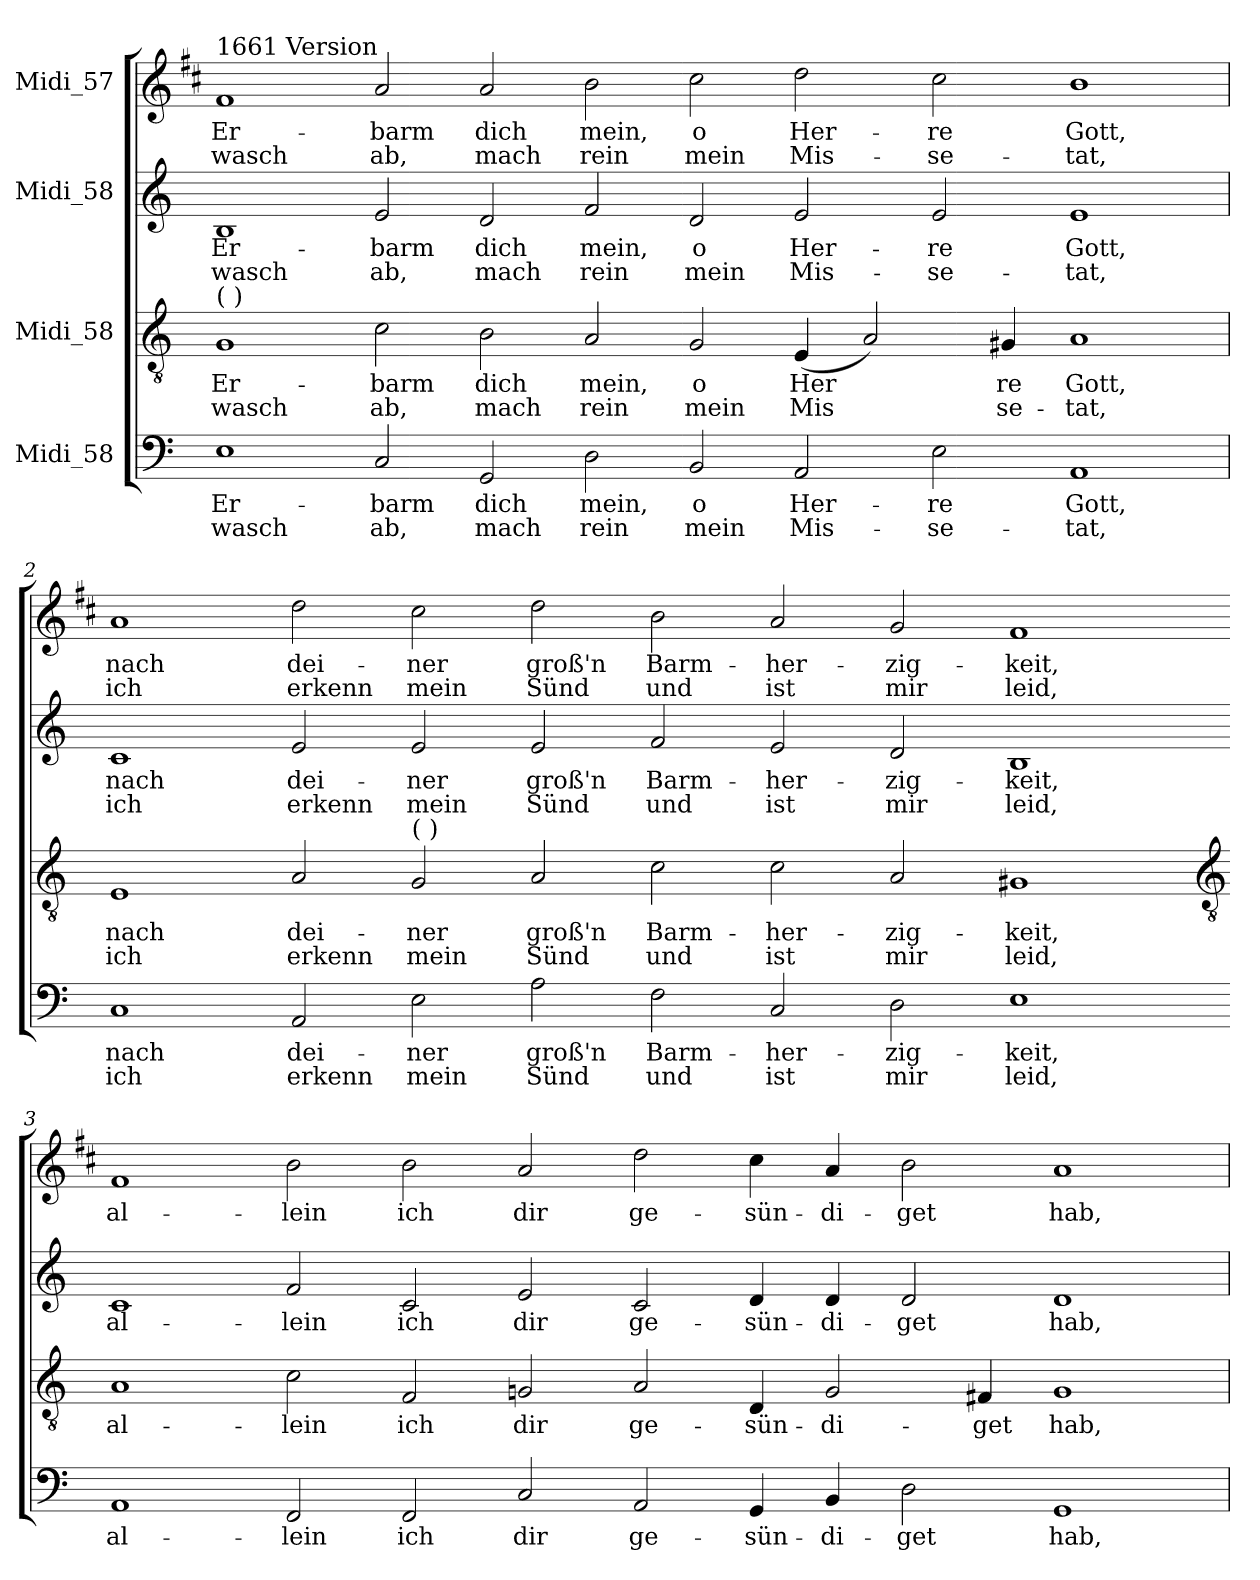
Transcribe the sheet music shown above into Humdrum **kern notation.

**kern	**text	**text	**kern	**text	**text	**kern	**text	**text	**kern	**text	**text
*part4	*part4	*part4	*part3	*part3	*part3	*part2	*part2	*part2	*part1	*part1	*part1
*staff4	*staff4	*staff4	*staff3	*staff3	*staff3	*staff2	*staff2	*staff2	*staff1	*staff1	*staff1
*I"Midi_58	*	*	*I"Midi_58	*	*	*I"Midi_58	*	*	*I"Midi_57	*	*
*clefF4	*	*	*clefGv2	*	*	*clefG2	*	*	*clefG2	*	*
*	*	*	*	*	*	*	*	*	*ITrd1c2	*	*
*k[]	*	*	*k[]	*	*	*k[]	*	*	*k[]	*	*
*C:	*	*	*C:	*	*	*C:	*	*	*C:	*	*
=1	=1	=1	=1	=1	=1	=1	=1	=1	=1	=1	=1
!	!	!	!	!	!	!	!	!	!LO:TX:a:t=1661 Version	!	!
!	!	!	!LO:TX:a:t=(  )	!	!	!	!	!	!	!	!
!	!LO:LY:b	!LO:LY:b	!	!LO:LY:b	!LO:LY:b	!	!LO:LY:b	!LO:LY:b	!	!LO:LY:b	!LO:LY:b
1E	Er-	-wasch	1G	Er-	-wasch	1B	Er-	-wasch	1e	Er-	-wasch
!	!LO:LY:b	!LO:LY:b	!	!LO:LY:b	!LO:LY:b	!	!LO:LY:b	!LO:LY:b	!	!LO:LY:b	!LO:LY:b
2C	barm	ab,	2c	barm	ab,	2e	barm	ab,	2g	barm	ab,
!	!LO:LY:b	!LO:LY:b	!	!LO:LY:b	!LO:LY:b	!	!LO:LY:b	!LO:LY:b	!	!LO:LY:b	!LO:LY:b
2GG	dich	mach	2B	dich	mach	2d	dich	mach	2g	dich	mach
!	!LO:LY:b	!LO:LY:b	!	!LO:LY:b	!LO:LY:b	!	!LO:LY:b	!LO:LY:b	!	!LO:LY:b	!LO:LY:b
2D	mein,	rein	2A	mein,	rein	2f	mein,	rein	2a	mein,	rein
!	!LO:LY:b	!LO:LY:b	!	!LO:LY:b	!LO:LY:b	!	!LO:LY:b	!LO:LY:b	!	!LO:LY:b	!LO:LY:b
2BB	o	mein	2G	o	mein	2d	o	mein	2b	o	mein
!	!LO:LY:b	!LO:LY:b	!	!LO:LY:b	!LO:LY:b	!	!LO:LY:b	!LO:LY:b	!	!LO:LY:b	!LO:LY:b
2AA	Her-	-Mis-	(<4E	Her	Mis	2e	Her-	-Mis-	2cc	Her-	-Mis-
.	.	.	2A)	.	.	.	.	.	.	.	.
!	!LO:LY:b	!LO:LY:b	!	!	!	!	!LO:LY:b	!LO:LY:b	!	!LO:LY:b	!LO:LY:b
2E	-re	se-	.	.	.	2e	-re	se-	2b	-re	se-
!	!	!	!	!LO:LY:b	!LO:LY:b	!	!	!	!	!	!
.	.	.	4G#X	re	se-	.	.	.	.	.	.
!	!LO:LY:b	!LO:LY:b	!	!LO:LY:b	!LO:LY:b	!	!LO:LY:b	!LO:LY:b	!	!LO:LY:b	!LO:LY:b
1AA	-Gott,	tat,	1A	-Gott,	tat,	1e	-Gott,	tat,	1a	-Gott,	tat,
=2	=2	=2	=2	=2	=2	=2	=2	=2	=2	=2	=2
!	!LO:LY:b	!LO:LY:b	!	!LO:LY:b	!LO:LY:b	!	!LO:LY:b	!LO:LY:b	!	!LO:LY:b	!LO:LY:b
1C	nach	ich	1E	nach	ich	1c	nach	ich	1g	nach	ich
!	!LO:LY:b	!LO:LY:b	!	!LO:LY:b	!LO:LY:b	!	!LO:LY:b	!LO:LY:b	!	!LO:LY:b	!LO:LY:b
2AA	dei-	-erkenn	2A	dei-	-erkenn	2e	dei-	-erkenn	2cc	dei-	-erkenn
!	!	!	!LO:TX:a:t=(  )	!	!	!	!	!	!	!	!
!	!LO:LY:b	!LO:LY:b	!	!LO:LY:b	!LO:LY:b	!	!LO:LY:b	!LO:LY:b	!	!LO:LY:b	!LO:LY:b
2E	ner	mein	2G	ner	mein	2e	ner	mein	2b	ner	mein
!	!LO:LY:b	!LO:LY:b	!	!LO:LY:b	!LO:LY:b	!	!LO:LY:b	!LO:LY:b	!	!LO:LY:b	!LO:LY:b
2A	groß'n	Sünd	2A	groß'n	Sünd	2e	groß'n	Sünd	2cc	groß'n	Sünd
!	!LO:LY:b	!LO:LY:b	!	!LO:LY:b	!LO:LY:b	!	!LO:LY:b	!LO:LY:b	!	!LO:LY:b	!LO:LY:b
2F	Barm-	-und	2c	Barm-	-und	2f	Barm-	-und	2a	Barm-	-und
!	!LO:LY:b	!LO:LY:b	!	!LO:LY:b	!LO:LY:b	!	!LO:LY:b	!LO:LY:b	!	!LO:LY:b	!LO:LY:b
2C	her-	-ist	2c	her-	-ist	2e	her-	-ist	2g	her-	-ist
!	!LO:LY:b	!LO:LY:b	!	!LO:LY:b	!LO:LY:b	!	!LO:LY:b	!LO:LY:b	!	!LO:LY:b	!LO:LY:b
2D	zig-	-mir	2A	zig-	-mir	2d	zig-	-mir	2f	zig-	-mir
!	!LO:LY:b	!LO:LY:b	!	!LO:LY:b	!LO:LY:b	!	!LO:LY:b	!LO:LY:b	!	!LO:LY:b	!LO:LY:b
1E	keit,	leid,	1G#X	keit,	leid,	1B	keit,	leid,	1e	keit,	leid,
!!LO:LB:g=z
=3-	=3-	=3-	=3-	=3-	=3-	=3-	=3-	=3-	=3-	=3-	=3-
*	*	*	*clefGv2	*	*	*	*	*	*	*	*
!	!LO:LY:b	!	!	!LO:LY:b	!	!	!LO:LY:b	!	!	!LO:LY:b	!
1AA	al-	.	1A	al-	.	1c	al-	.	1e	al-	.
!	!LO:LY:b	!	!	!LO:LY:b	!	!	!LO:LY:b	!	!	!LO:LY:b	!
2FF	-lein	.	2c	-lein	.	2f	-lein	.	2a	-lein	.
!	!LO:LY:b	!	!	!LO:LY:b	!	!	!LO:LY:b	!	!	!LO:LY:b	!
2FF	ich	.	2F	ich	.	2c	ich	.	2a	ich	.
!	!LO:LY:b	!	!	!LO:LY:b	!	!	!LO:LY:b	!	!	!LO:LY:b	!
2C	dir	.	2G	dir	.	2e	dir	.	2g	dir	.
!	!LO:LY:b	!	!	!LO:LY:b	!	!	!LO:LY:b	!	!	!LO:LY:b	!
2AA	ge-	.	2A	ge-	.	2c	ge-	.	2cc	ge-	.
!	!LO:LY:b	!	!	!LO:LY:b	!	!	!LO:LY:b	!	!	!LO:LY:b	!
4GG	-sün-	.	4D	-sün-	.	4d	-sün-	.	4b	-sün-	.
!	!LO:LY:b	!	!	!LO:LY:b	!	!	!LO:LY:b	!	!	!LO:LY:b	!
4BB	-di-	.	2G	-di-	.	4d	-di-	.	4g	-di-	.
!	!LO:LY:b	!	!	!	!	!	!LO:LY:b	!	!	!LO:LY:b	!
2D	-get	.	.	.	.	2d	-get	.	2a	-get	.
!	!	!	!	!LO:LY:b	!	!	!	!	!	!	!
.	.	.	4F#X	-get	.	.	.	.	.	.	.
!	!LO:LY:b	!	!	!LO:LY:b	!	!	!LO:LY:b	!	!	!LO:LY:b	!
1GG	hab,	.	1G	hab,	.	1d	hab,	.	1g	hab,	.
=	=	=	=	=	=	=	=	=	=	=	=
*-	*-	*-	*-	*-	*-	*-	*-	*-	*-	*-	*-
